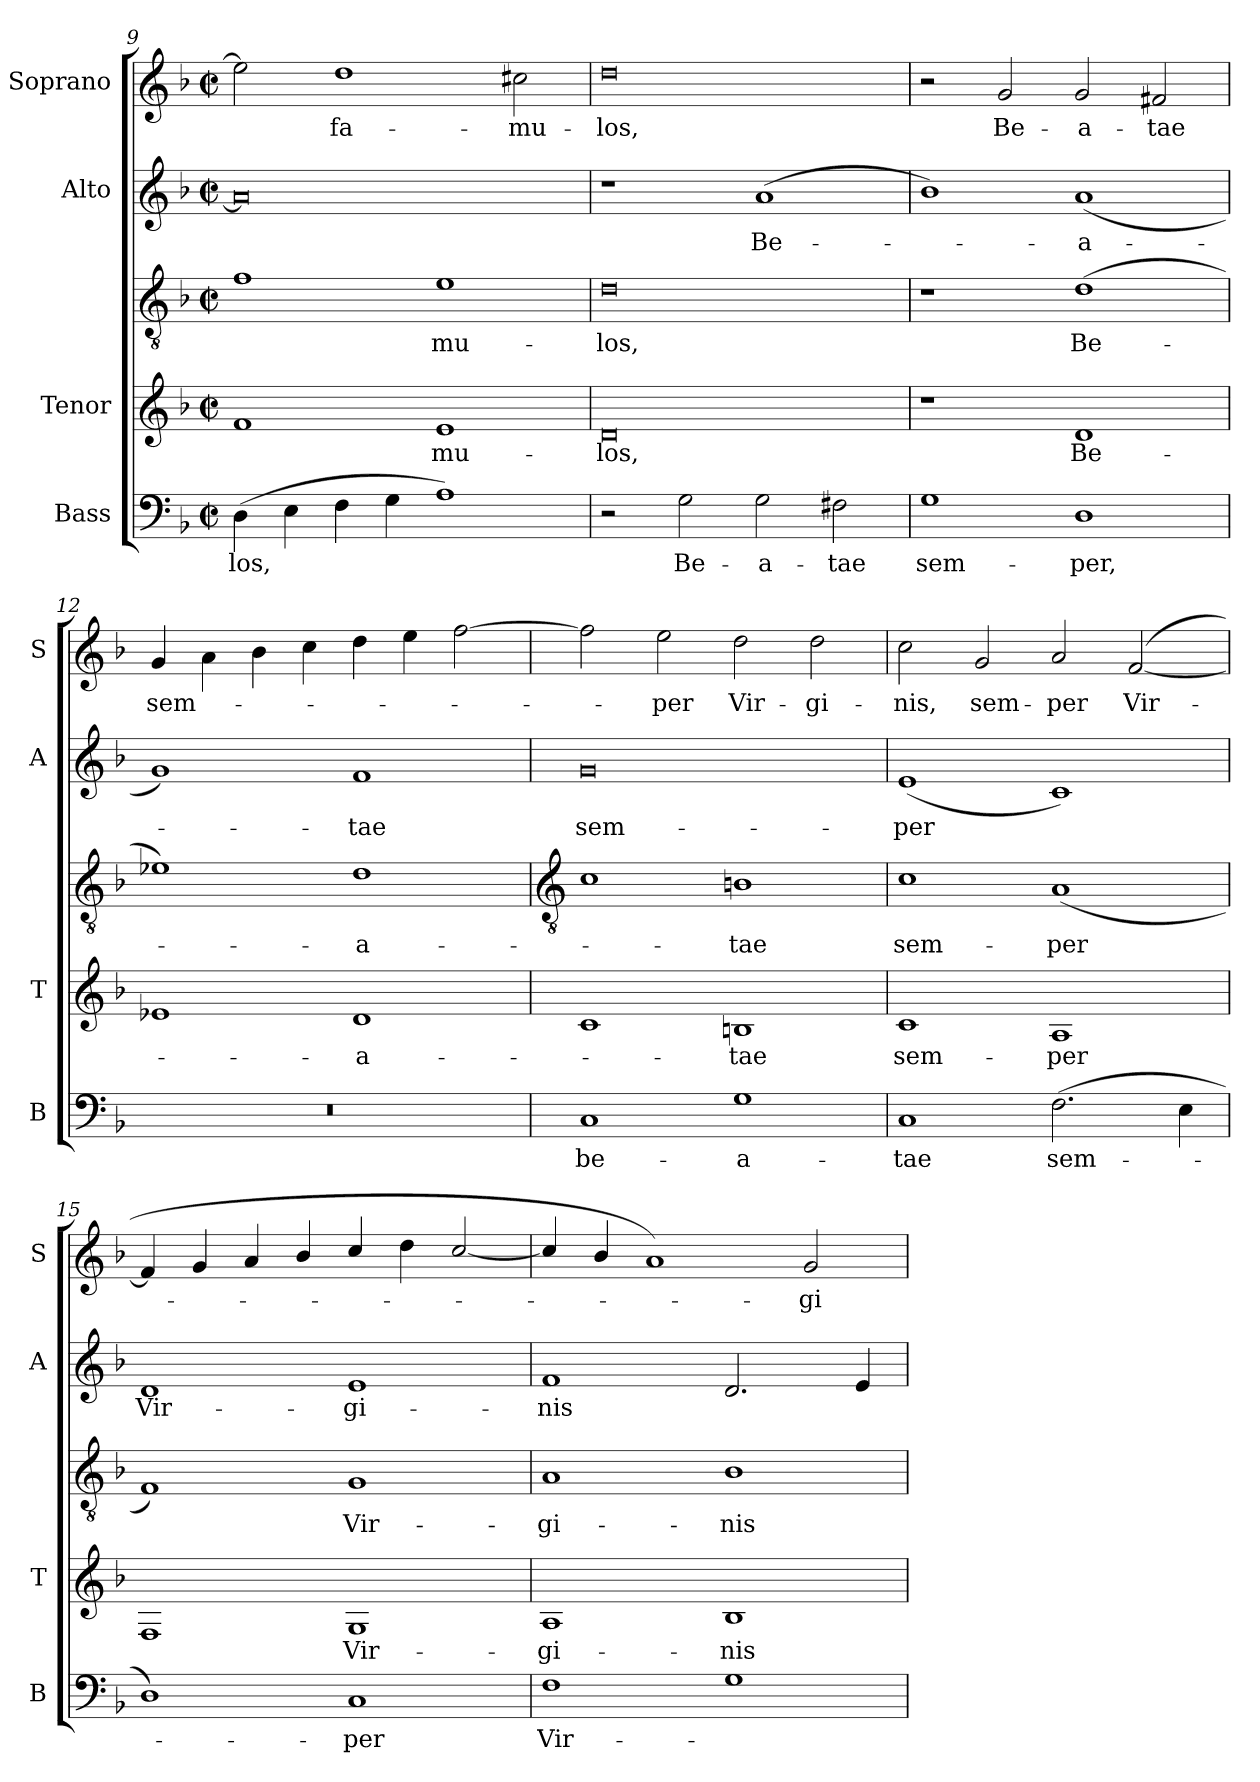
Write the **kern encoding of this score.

**kern	**text	**kern	**text	**kern	**text	**kern	**text	**kern	**text
*part4	*part4	*part3	*part3	*part3	*part3	*part2	*part2	*part1	*part1
*staff5	*staff5	*staff4	*staff4	*staff3	*staff3	*staff2	*staff2	*staff1	*staff1
*I"Bass	*	*I"Tenor	*	*	*	*I"Alto	*	*I"Soprano	*
*I'B	*	*I'T	*	*	*	*I'A	*	*I'S	*
*clefF4	*	*	*	*clefGv2	*	*clefG2	*	*clefG2	*
*k[b-]	*	*k[b-]	*	*k[b-]	*	*k[b-]	*	*k[b-]	*
*F:	*	*F:	*	*F:	*	*F:	*	*F:	*
*M4/2	*	*M4/2	*	*M4/2	*	*M4/2	*	*M4/2	*
*met(c|)	*	*met(c|)	*	*met(c|)	*	*met(c|)	*	*met(c|)	*
=9	=9	=9	=9	=9	=9	=9	=9	=9	=9
!	!LO:LY:b	!	!	!	!	!	!	!	!
(>4D	-los,	1f	.	1f	.	0a]	.	2ee]	.
4E	.	.	.	.	.	.	.	.	.
!	!	!	!	!	!	!	!	!	!LO:LY:b
4F	.	.	.	.	.	.	.	1dd	fa-
4G	.	.	.	.	.	.	.	.	.
!	!	!	!LO:LY:b	!	!LO:LY:b	!	!	!	!
1A)	.	1e	mu-	1e	mu-	.	.	.	.
!	!	!	!	!	!	!	!	!	!LO:LY:b
.	.	.	.	.	.	.	.	2cc#	-mu-
=10	=10	=10	=10	=10	=10	=10	=10	=10	=10
!	!	!	!LO:LY:b	!	!LO:LY:b	!	!	!	!LO:LY:b
2r	.	0d	-los,	0d	-los,	1r	.	0dd	-los,
!	!LO:LY:b	!	!	!	!	!	!	!	!
2G	Be-	.	.	.	.	.	.	.	.
!	!LO:LY:b	!	!	!	!	!	!LO:LY:b	!	!
2G	-a-	.	.	.	.	(<1a	Be-	.	.
!	!LO:LY:b	!	!	!	!	!	!	!	!
2F#X	-tae	.	.	.	.	.	.	.	.
=11	=11	=11	=11	=11	=11	=11	=11	=11	=11
!	!LO:LY:b	!	!	!	!	!	!	!	!
1G	sem-	1r	.	1r	.	1b-)	.	2r	.
!	!	!	!	!	!	!	!	!	!LO:LY:b
.	.	.	.	.	.	.	.	2g	Be-
!	!LO:LY:b	!	!LO:LY:b	!	!LO:LY:b	!	!LO:LY:b	!	!LO:LY:b
1D	-per,	1d	Be-	(>1d	Be-	(<1a	a-	2g	-a-
!	!	!	!	!	!	!	!	!	!LO:LY:b
.	.	.	.	.	.	.	.	2f#	-tae
=12	=12	=12	=12	=12	=12	=12	=12	=12	=12
!	!	!	!	!	!	!	!	!	!LO:LY:b
0r	.	1e-	.	1e-)	.	1g)	.	4g	sem-
.	.	.	.	.	.	.	.	4a\	.
.	.	.	.	.	.	.	.	4b-	.
.	.	.	.	.	.	.	.	4cc	.
!	!	!	!LO:LY:b	!	!LO:LY:b	!	!LO:LY:b	!	!
.	.	1d	a-	1d	a-	1f	tae	4dd	.
.	.	.	.	.	.	.	.	4ee	.
.	.	.	.	.	.	.	.	[2ff	.
!!LO:LB:g=z
=13	=13	=13	=13	=13	=13	=13	=13	=13	=13
*	*	*	*	*clefGv2	*	*	*	*	*
!	!LO:LY:b	!	!	!	!	!	!LO:LY:b	!	!
1C	be-	1c	.	1c	.	0g	sem-	2ff]	.
!	!	!	!	!	!	!	!	!	!LO:LY:b
.	.	.	.	.	.	.	.	2ee	per
!	!LO:LY:b	!	!LO:LY:b	!	!LO:LY:b	!	!	!	!LO:LY:b
1G	-a-	1Bn	tae	1Bn	tae	.	.	2dd	Vir-
!	!	!	!	!	!	!	!	!	!LO:LY:b
.	.	.	.	.	.	.	.	2dd	-gi-
=14	=14	=14	=14	=14	=14	=14	=14	=14	=14
!	!LO:LY:b	!	!LO:LY:b	!	!LO:LY:b	!	!LO:LY:b	!	!LO:LY:b
1C	-tae	1c	sem-	1c	sem-	(<1e	-per	2cc	-nis,
!	!	!	!	!	!	!	!	!	!LO:LY:b
.	.	.	.	.	.	.	.	2g	sem-
!	!LO:LY:b	!	!LO:LY:b	!	!LO:LY:b	!	!	!	!LO:LY:b
(>2.F	sem-	1A	-per	(<1A	-per	1c)	.	2a	-per
!	!	!	!	!	!	!	!	!	!LO:LY:b
.	.	.	.	.	.	.	.	(<[2f	Vir-
4E	.	.	.	.	.	.	.	.	.
=15	=15	=15	=15	=15	=15	=15	=15	=15	=15
!	!	!	!	!	!	!	!LO:LY:b	!	!
1D)	.	1F	.	1F)	.	1d	Vir-	4f]	.
.	.	.	.	.	.	.	.	4g	.
.	.	.	.	.	.	.	.	4a	.
.	.	.	.	.	.	.	.	4b-/	.
!	!LO:LY:b	!	!LO:LY:b	!	!LO:LY:b	!	!LO:LY:b	!	!
1C	per	1G	Vir-	1G	Vir-	1e	-gi-	4cc/	.
.	.	.	.	.	.	.	.	4dd\	.
.	.	.	.	.	.	.	.	[2cc/	.
=16	=16	=16	=16	=16	=16	=16	=16	=16	=16
!	!LO:LY:b	!	!LO:LY:b	!	!LO:LY:b	!	!LO:LY:b	!	!
1F	Vir-	1A	-gi-	1A	-gi-	1f	-nis	4cc/]	.
.	.	.	.	.	.	.	.	4b-/	.
.	.	.	.	.	.	.	.	1a)	.
!	!	!	!LO:LY:b	!	!LO:LY:b	!	!	!	!
1G	.	1B-/	-nis	1B-/	-nis	2.d	.	.	.
!	!	!	!	!	!	!	!	!	!LO:LY:b
.	.	.	.	.	.	.	.	2g	gi-
.	.	.	.	.	.	4e	.	.	.
=	=	=	=	=	=	=	=	=	=
*-	*-	*-	*-	*-	*-	*-	*-	*-	*-
